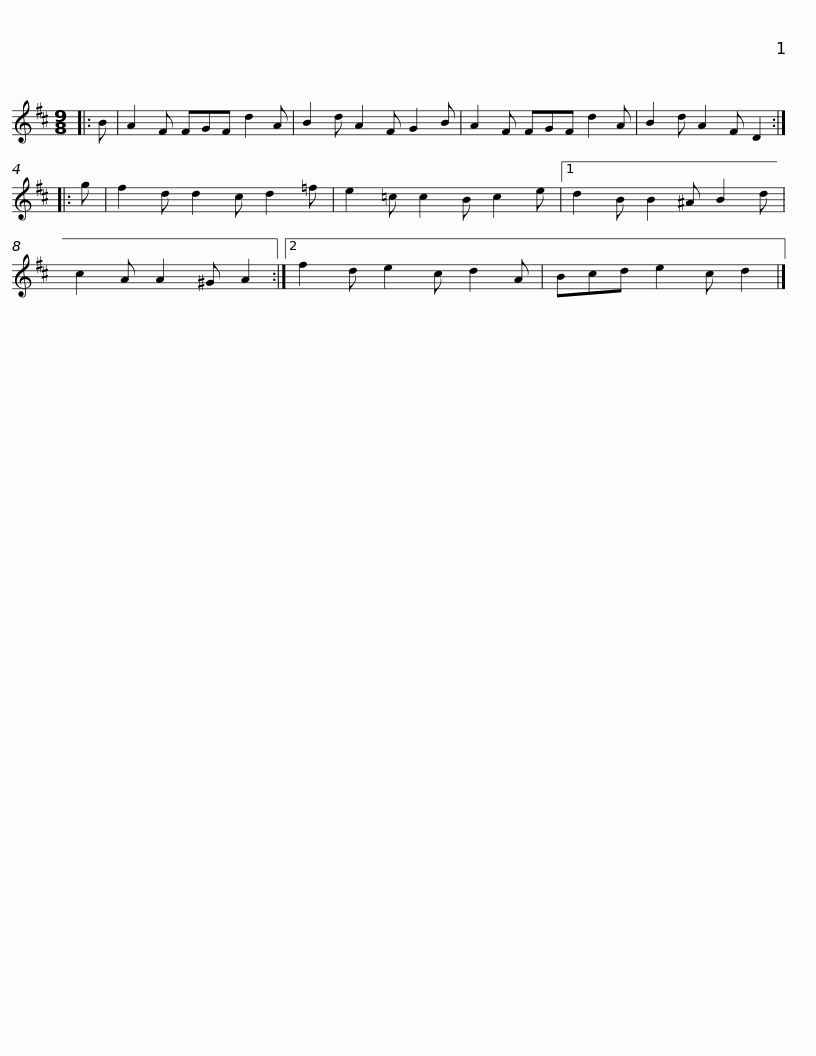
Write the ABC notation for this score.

X:1
L:1/8
M:9/8
I:linebreak $
K:D
V:1 treble
V:1
|: B | A2 F FGF d2 A | B2 d A2 F G2 B | A2 F FGF d2 A | B2 d A2 F D2 :: %5
 g | f2 d d2 c d2 =f |$ e2 =c c2 B c2 e |1 d2 B B2 ^A B2 d | c2 A A2 ^G A2 :|2 %10
 f2 d e2 c d2 A | Bcd e2 c d2 |] %12
